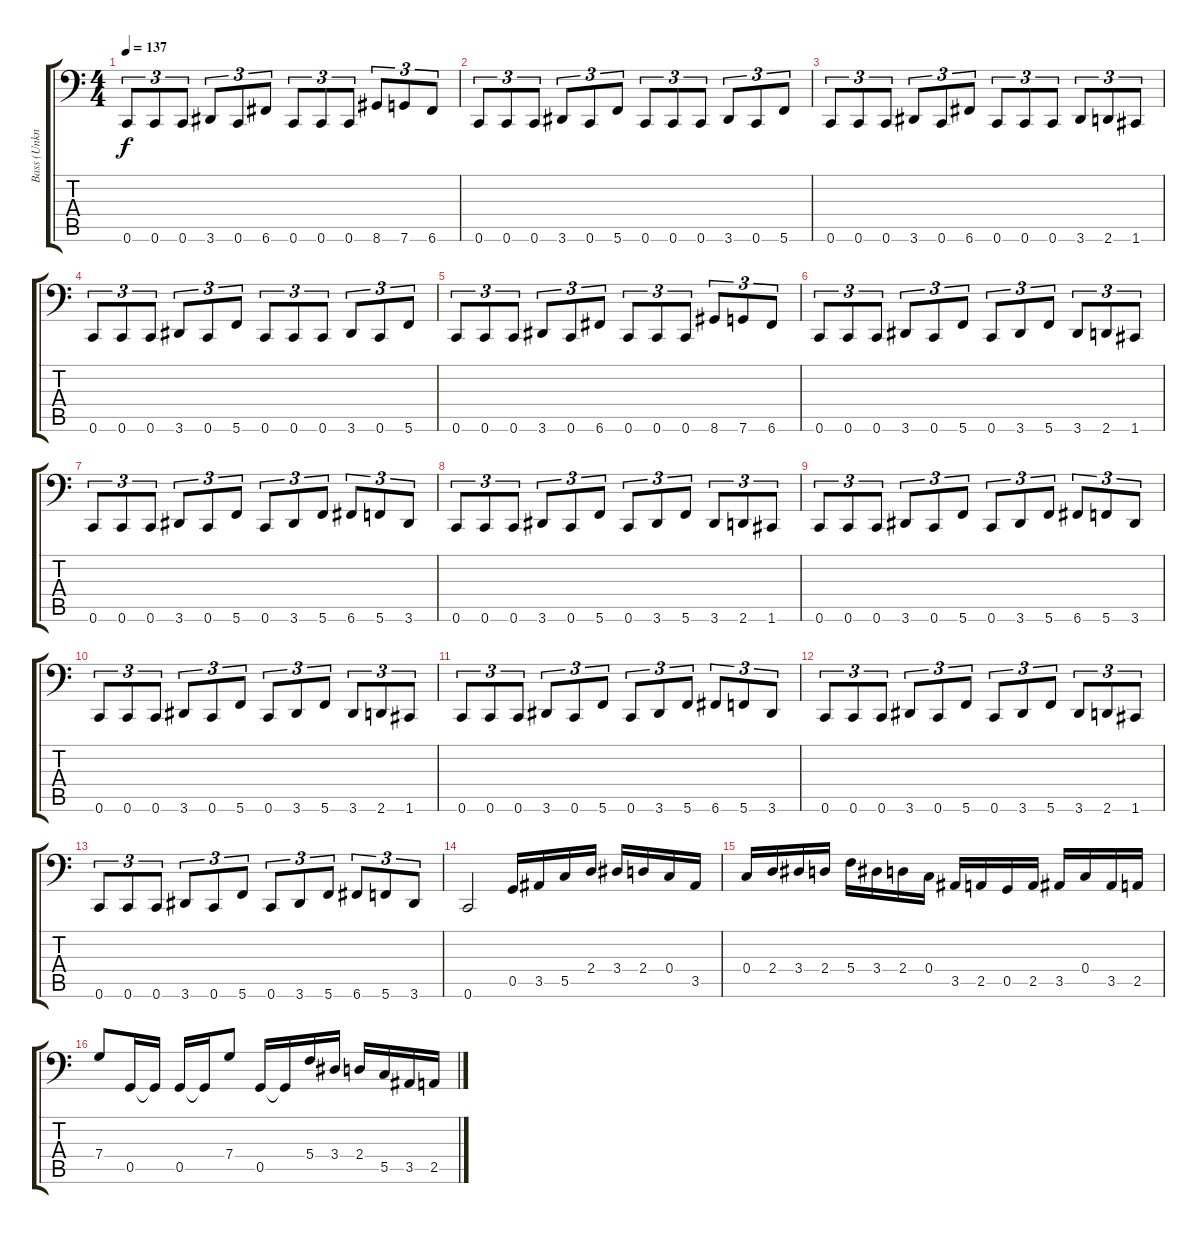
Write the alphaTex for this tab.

\track ("Bass (Unknown)" "Bass (Unkn") {instrument electricbasspick}
\staff {score tabs}
\tuning (D3 A2 F2 C2 G1 C1) {hide}
\ts (4 4)
\tempo 137
\clef f4
\ks c
0.6.8{tu (3 2) dy f} 0.6.8{tu (3 2)} 0.6.8{tu (3 2)} 3.6.8{tu (3 2)} 0.6.8{tu (3 2)} 6.6.8{tu (3 2)} 0.6.8{tu (3 2)} 0.6.8{tu (3 2)} 0.6.8{tu (3 2)} 8.6.8{tu (3 2)} 7.6.8{tu (3 2)} 6.6.8{tu (3 2)} |
0.6.8{tu (3 2)} 0.6.8{tu (3 2)} 0.6.8{tu (3 2)} 3.6.8{tu (3 2)} 0.6.8{tu (3 2)} 5.6.8{tu (3 2)} 0.6.8{tu (3 2)} 0.6.8{tu (3 2)} 0.6.8{tu (3 2)} 3.6.8{tu (3 2)} 0.6.8{tu (3 2)} 5.6.8{tu (3 2)} |
0.6.8{tu (3 2)} 0.6.8{tu (3 2)} 0.6.8{tu (3 2)} 3.6.8{tu (3 2)} 0.6.8{tu (3 2)} 6.6.8{tu (3 2)} 0.6.8{tu (3 2)} 0.6.8{tu (3 2)} 0.6.8{tu (3 2)} 3.6.8{tu (3 2)} 2.6.8{tu (3 2)} 1.6.8{tu (3 2)} |
0.6.8{tu (3 2)} 0.6.8{tu (3 2)} 0.6.8{tu (3 2)} 3.6.8{tu (3 2)} 0.6.8{tu (3 2)} 5.6.8{tu (3 2)} 0.6.8{tu (3 2)} 0.6.8{tu (3 2)} 0.6.8{tu (3 2)} 3.6.8{tu (3 2)} 0.6.8{tu (3 2)} 5.6.8{tu (3 2)} |
0.6.8{tu (3 2)} 0.6.8{tu (3 2)} 0.6.8{tu (3 2)} 3.6.8{tu (3 2)} 0.6.8{tu (3 2)} 6.6.8{tu (3 2)} 0.6.8{tu (3 2)} 0.6.8{tu (3 2)} 0.6.8{tu (3 2)} 8.6.8{tu (3 2)} 7.6.8{tu (3 2)} 6.6.8{tu (3 2)} |
0.6.8{tu (3 2)} 0.6.8{tu (3 2)} 0.6.8{tu (3 2)} 3.6.8{tu (3 2)} 0.6.8{tu (3 2)} 5.6.8{tu (3 2)} 0.6.8{tu (3 2)} 3.6.8{tu (3 2)} 5.6.8{tu (3 2)} 3.6.8{tu (3 2)} 2.6.8{tu (3 2)} 1.6.8{tu (3 2)} |
0.6.8{tu (3 2)} 0.6.8{tu (3 2)} 0.6.8{tu (3 2)} 3.6.8{tu (3 2)} 0.6.8{tu (3 2)} 5.6.8{tu (3 2)} 0.6.8{tu (3 2)} 3.6.8{tu (3 2)} 5.6.8{tu (3 2)} 6.6.8{tu (3 2)} 5.6.8{tu (3 2)} 3.6.8{tu (3 2)} |
0.6.8{tu (3 2)} 0.6.8{tu (3 2)} 0.6.8{tu (3 2)} 3.6.8{tu (3 2)} 0.6.8{tu (3 2)} 5.6.8{tu (3 2)} 0.6.8{tu (3 2)} 3.6.8{tu (3 2)} 5.6.8{tu (3 2)} 3.6.8{tu (3 2)} 2.6.8{tu (3 2)} 1.6.8{tu (3 2)} |
0.6.8{tu (3 2)} 0.6.8{tu (3 2)} 0.6.8{tu (3 2)} 3.6.8{tu (3 2)} 0.6.8{tu (3 2)} 5.6.8{tu (3 2)} 0.6.8{tu (3 2)} 3.6.8{tu (3 2)} 5.6.8{tu (3 2)} 6.6.8{tu (3 2)} 5.6.8{tu (3 2)} 3.6.8{tu (3 2)} |
0.6.8{tu (3 2)} 0.6.8{tu (3 2)} 0.6.8{tu (3 2)} 3.6.8{tu (3 2)} 0.6.8{tu (3 2)} 5.6.8{tu (3 2)} 0.6.8{tu (3 2)} 3.6.8{tu (3 2)} 5.6.8{tu (3 2)} 3.6.8{tu (3 2)} 2.6.8{tu (3 2)} 1.6.8{tu (3 2)} |
0.6.8{tu (3 2)} 0.6.8{tu (3 2)} 0.6.8{tu (3 2)} 3.6.8{tu (3 2)} 0.6.8{tu (3 2)} 5.6.8{tu (3 2)} 0.6.8{tu (3 2)} 3.6.8{tu (3 2)} 5.6.8{tu (3 2)} 6.6.8{tu (3 2)} 5.6.8{tu (3 2)} 3.6.8{tu (3 2)} |
0.6.8{tu (3 2)} 0.6.8{tu (3 2)} 0.6.8{tu (3 2)} 3.6.8{tu (3 2)} 0.6.8{tu (3 2)} 5.6.8{tu (3 2)} 0.6.8{tu (3 2)} 3.6.8{tu (3 2)} 5.6.8{tu (3 2)} 3.6.8{tu (3 2)} 2.6.8{tu (3 2)} 1.6.8{tu (3 2)} |
0.6.8{tu (3 2)} 0.6.8{tu (3 2)} 0.6.8{tu (3 2)} 3.6.8{tu (3 2)} 0.6.8{tu (3 2)} 5.6.8{tu (3 2)} 0.6.8{tu (3 2)} 3.6.8{tu (3 2)} 5.6.8{tu (3 2)} 6.6.8{tu (3 2)} 5.6.8{tu (3 2)} 3.6.8{tu (3 2)} |
0.6.2 0.5.16 3.5.16 5.5.16 2.4.16 3.4.16 2.4.16 0.4.16 3.5.16 |
0.4.16 2.4.16 3.4.16 2.4.16 5.4.16 3.4.16 2.4.16 0.4.16 3.5.16 2.5.16 0.5.16 2.5.16 3.5.16 0.4.16 3.5.16 2.5.16 |
7.4.8 0.5.16 0.5{t}.16 0.5.16 0.5{t}.16 7.4.8 0.5.16 0.5{t}.16 5.4.16 3.4.16 2.4.16 5.5.16 3.5.16 2.5.16
